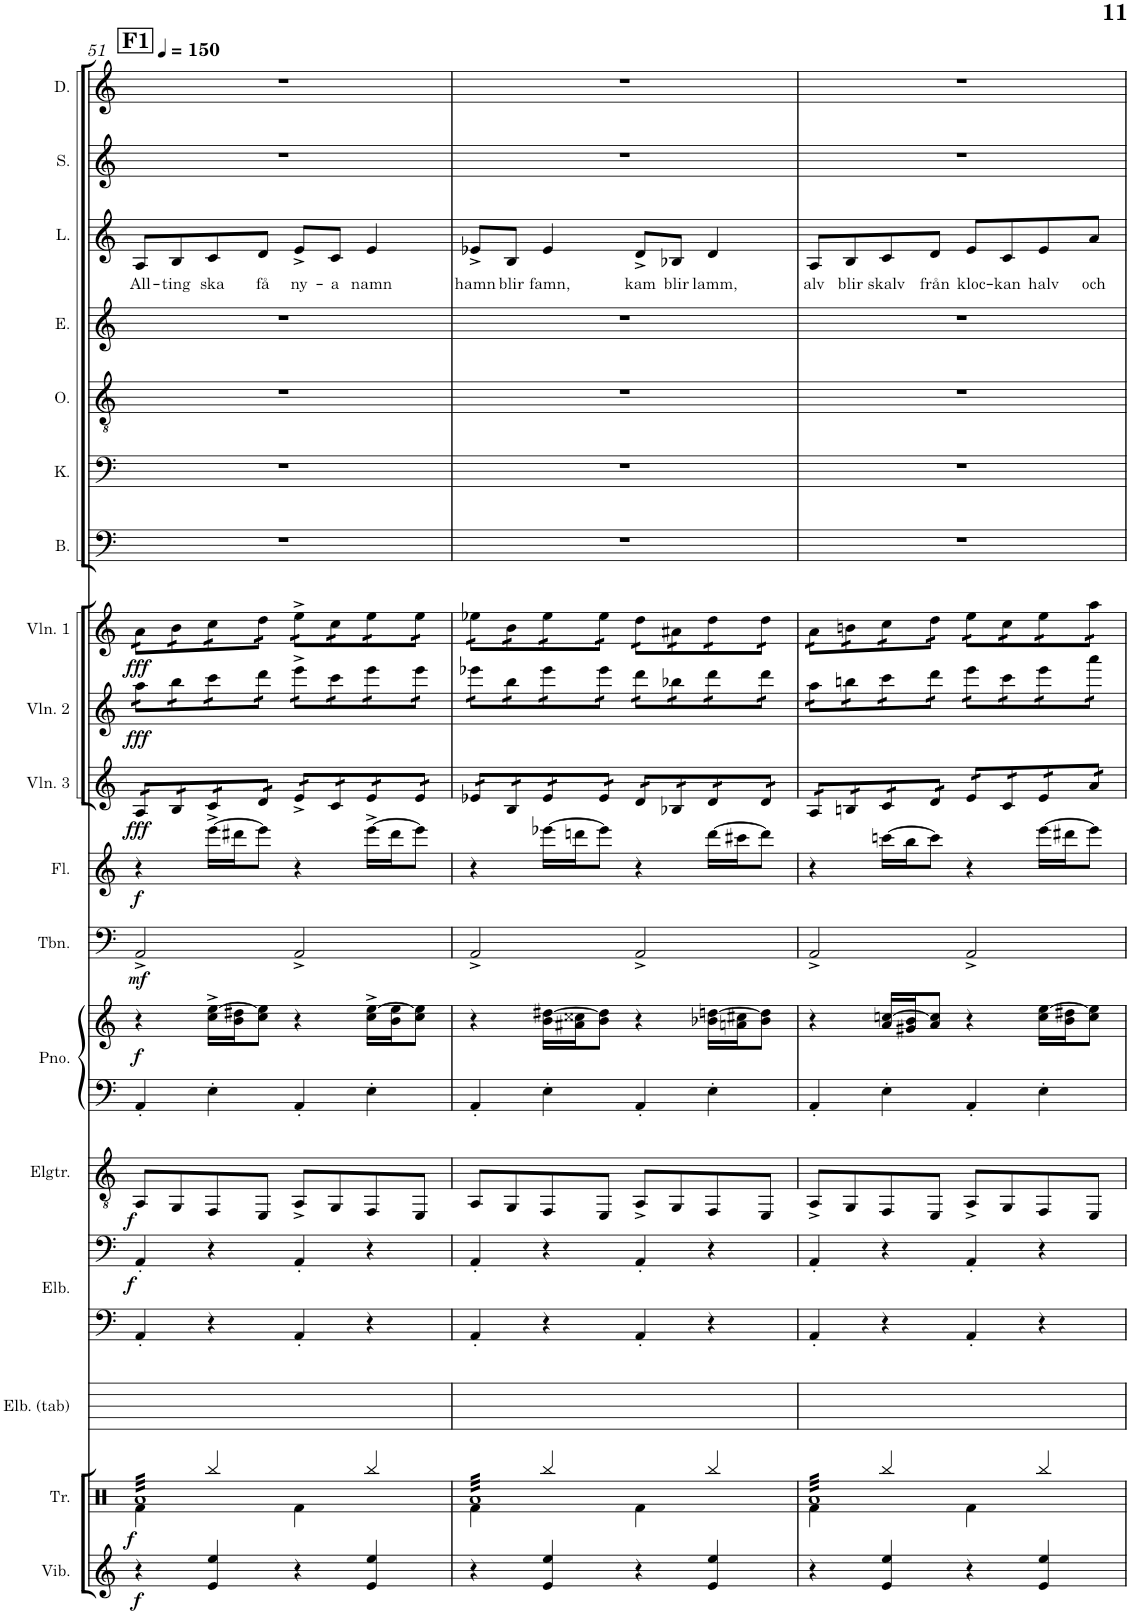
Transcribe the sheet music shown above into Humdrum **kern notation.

**kern	**dynam	**kern	**kern	**dynam	**kern	**dynam	**kern	**kern	**dynam	**kern	**dynam	**kern	**dynam	**kern	**dynam	**kern	**dynam	**kern	**dynam	**kern	**text
*part10	*part10	*part9	*part9	*part9	*part8	*part8	*part7	*part7	*part7	*part6	*part6	*part5	*part5	*part4	*part4	*part3	*part3	*part2	*part2	*part1	*part1
*staff12	*staff12	*staff11	*staff10	*staff10/11	*staff9	*staff9	*staff8	*staff7	*staff7/8	*staff6	*staff6	*staff5	*staff5	*staff4	*staff4	*staff3	*staff3	*staff2	*staff2	*staff1	*staff1
*I"Vibrafon	*	*I"Elbas	*	*	*I"Elgitarr	*	*I"Piano	*	*	*I"Trombon	*	*I"Tvärflöjt	*	*I"Violin 3	*	*I"Violin 2	*	*I"Violin 1	*	*I"Libby	*
*I'Vib.	*	*I'Elb.	*	*	*I'Elgtr.	*	*I'Pno.	*	*	*I'Tbn.	*	*	*	*I'Vln. 3	*	*I'Vln. 2	*	*I'Vln. 1	*	*I'L.	*
!!LO:PB:g=z
*clefG2	*	*clefF4	*clefF4	*	*clefGv2	*	*clefF4	*clefG2	*	*clefF4	*	*clefG2	*	*clefG2	*	*clefG2	*	*clefG2	*	*clefG2	*
*	*	*Trd7c12	*Trd7c12	*	*	*	*	*	*	*	*	*	*	*	*	*	*	*	*	*	*
*k[]	*	*k[]	*	*	*k[]	*	*k[]	*k[]	*	*k[]	*	*k[]	*	*k[]	*	*k[]	*	*k[]	*	*k[]	*
*M4/4	*	*M4/4	*M4/4	*	*M4/4	*	*M4/4	*M4/4	*	*M4/4	*	*M4/4	*	*M4/4	*	*M4/4	*	*M4/4	*	*M4/4	*
=51	=51	=51	=51	=51	=51	=51	=51	=51	=51	=51	=51	=51	=51	=51	=51	=51	=51	=51	=51	=51	=51
!	!LO:DY:b	!	!	!LO:DY:b	!	!LO:DY:b	!	!	!LO:DY:b	!	!LO:DY:b	!	!LO:DY:b	!	!LO:DY:b	!	!LO:DY:b	!	!LO:DY:b	!	!LO:LY:b
*	*	*	*	*	*	*	*	*	*	*	*	*	*	*tremolo	*	*	*	*	*	*	*
*	*	*	*	*	*	*	*	*	*	*	*	*	*	*	*	*tremolo	*	*	*	*	*
*	*	*	*	*	*	*	*	*	*	*	*	*	*	*	*	*	*	*tremolo	*	*	*
4r	f	4AA'/	4AA'/	f	8AA/L	f	4AA'/	4r	f	2AA^/	mf	4r	f	16A/LL	fff	16aa\LL	fff	16a\LL	fff	8A/L	All-
.	.	.	.	.	.	.	.	.	.	.	.	.	.	16A/	.	16aa\	.	16a\	.	.	.
!	!	!	!	!	!	!	!	!	!	!	!	!	!	!	!	!	!	!	!	!	!LO:LY:b
.	.	.	.	.	8GG/	.	.	.	.	.	.	.	.	16B/	.	16bb\	.	16b\	.	8B/	-ting
.	.	.	.	.	.	.	.	.	.	.	.	.	.	16B/	.	16bb\	.	16b\	.	.	.
!	!	!	!	!	!	!	!	!	!	!	!	!	!	!	!	!	!	!	!	!	!LO:LY:b
4e/ 4ee/	.	4r	4r	.	8FF/	.	4E'\	16cc\^ [16ee\^LL	.	.	.	[16eee^\LL	.	16c/	.	16ccc\	.	16cc\	.	8c/	ska
.	.	.	.	.	.	.	.	16b\ 16dd#X\J	.	.	.	16ddd#X\J	.	16c/	.	16ccc\	.	16cc\	.	.	.
!	!	!	!	!	!	!	!	!	!	!	!	!	!	!	!	!	!	!	!	!	!LO:LY:b
.	.	.	.	.	8EE/J	.	.	8cc\ 8ee\]J	.	.	.	8eee\J]	.	16d/	.	16ddd\	.	16dd\	.	8d/J	få
.	.	.	.	.	.	.	.	.	.	.	.	.	.	16d/JJ	.	16ddd\JJ	.	16dd\JJ	.	.	.
!	!	!	!	!	!	!	!	!	!	!	!	!	!	!	!	!	!	!	!	!	!LO:LY:b
4r	.	4AA'/	4AA'/	.	8AA^/L	.	4AA'/	4r	.	2AA^/	.	4r	.	16e^/LL	.	16eee^\LL	.	16ee^\LL	.	8e^/L	ny-
.	.	.	.	.	.	.	.	.	.	.	.	.	.	16e^/	.	16eee^\	.	16ee^\	.	.	.
!	!	!	!	!	!	!	!	!	!	!	!	!	!	!	!	!	!	!	!	!	!LO:LY:b
.	.	.	.	.	8GG/	.	.	.	.	.	.	.	.	16c/	.	16ccc\	.	16cc\	.	8c/J	-a
.	.	.	.	.	.	.	.	.	.	.	.	.	.	16c/	.	16ccc\	.	16cc\	.	.	.
!	!	!	!	!	!	!	!	!	!	!	!	!	!	!	!	!	!	!	!	!	!LO:LY:b
4e/ 4ee/	.	4r	4r	.	8FF/	.	4E'\	16cc\^ [16ee\^LL	.	.	.	[16eee^\LL	.	16e/	.	16eee\	.	16ee\	.	4e/	namn
.	.	.	.	.	.	.	.	16b\ 16ee\J	.	.	.	16ddd#\J	.	16e/	.	16eee\	.	16ee\	.	.	.
.	.	.	.	.	8EE/J	.	.	8cc\ 8ee\]J	.	.	.	8eee\J]	.	16e/	.	16eee\	.	16ee\	.	.	.
.	.	.	.	.	.	.	.	.	.	.	.	.	.	16e/JJ	.	16eee\JJ	.	16ee\JJ	.	.	.
=52	=52	=52	=52	=52	=52	=52	=52	=52	=52	=52	=52	=52	=52	=52	=52	=52	=52	=52	=52	=52	=52
!	!	!	!	!	!	!	!	!	!	!	!	!	!	!	!	!	!	!	!	!	!LO:LY:b
4r	.	4AA'/	4AA'/	.	8AA/L	.	4AA'/	4r	.	2AA^/	.	4r	.	16e-X/LL	.	16eee-X\LL	.	16ee-X\LL	.	8e-X^/L	hamn
.	.	.	.	.	.	.	.	.	.	.	.	.	.	16e-X/	.	16eee-X\	.	16ee-X\	.	.	.
!	!	!	!	!	!	!	!	!	!	!	!	!	!	!	!	!	!	!	!	!	!LO:LY:b
.	.	.	.	.	8GG/	.	.	.	.	.	.	.	.	16B/	.	16bb\	.	16b\	.	8B/J	blir
.	.	.	.	.	.	.	.	.	.	.	.	.	.	16B/	.	16bb\	.	16b\	.	.	.
!	!	!	!	!	!	!	!	!	!	!	!	!	!	!	!	!	!	!	!	!	!LO:LY:b
4e/ 4ee/	.	4r	4r	.	8FF/	.	4E'\	16b\ [16dd#X\LL	.	.	.	[16eee-X\LL	.	16e-/	.	16eee-\	.	16ee-\	.	4e-/	famn,
.	.	.	.	.	.	.	.	16a#X\ 16cc##X\J	.	.	.	16dddn\J	.	16e-/	.	16eee-\	.	16ee-\	.	.	.
.	.	.	.	.	8EE/J	.	.	8b\ 8dd#\]J	.	.	.	8eee-\J]	.	16e-/	.	16eee-\	.	16ee-\	.	.	.
.	.	.	.	.	.	.	.	.	.	.	.	.	.	16e-/JJ	.	16eee-\JJ	.	16ee-\JJ	.	.	.
!	!	!	!	!	!	!	!	!	!	!	!	!	!	!	!	!	!	!	!	!	!LO:LY:b
4r	.	4AA'/	4AA'/	.	8AA^/L	.	4AA'/	4r	.	2AA^/	.	4r	.	16d/LL	.	16ddd\LL	.	16dd\LL	.	8d^/L	kam
.	.	.	.	.	.	.	.	.	.	.	.	.	.	16d/	.	16ddd\	.	16dd\	.	.	.
!	!	!	!	!	!	!	!	!	!	!	!	!	!	!	!	!	!	!	!	!	!LO:LY:b
.	.	.	.	.	8GG/	.	.	.	.	.	.	.	.	16B-X/	.	16bb-X\	.	16a#X\	.	8B-X/J	blir
.	.	.	.	.	.	.	.	.	.	.	.	.	.	16B-X/	.	16bb-X\	.	16a#X\	.	.	.
!	!	!	!	!	!	!	!	!	!	!	!	!	!	!	!	!	!	!	!	!	!LO:LY:b
4e/ 4ee/	.	4r	4r	.	8FF/	.	4E'\	16b-X\ [16ddn\LL	.	.	.	[16ddd\LL	.	16d/	.	16ddd\	.	16dd\	.	4d/	lamm,
.	.	.	.	.	.	.	.	16an\ 16cc#X\J	.	.	.	16ccc#X\J	.	16d/	.	16ddd\	.	16dd\	.	.	.
.	.	.	.	.	8EE/J	.	.	8b-\ 8dd\]J	.	.	.	8ddd\J]	.	16d/	.	16ddd\	.	16dd\	.	.	.
.	.	.	.	.	.	.	.	.	.	.	.	.	.	16d/JJ	.	16ddd\JJ	.	16dd\JJ	.	.	.
=53	=53	=53	=53	=53	=53	=53	=53	=53	=53	=53	=53	=53	=53	=53	=53	=53	=53	=53	=53	=53	=53
!	!	!	!	!	!	!	!	!	!	!	!	!	!	!	!	!	!	!	!	!	!LO:LY:b
4r	.	4AA'/	4AA'/	.	8AA^/L	.	4AA'/	4r	.	2AA^/	.	4r	.	16A/LL	.	16aa\LL	.	16a\LL	.	8A/L	alv
.	.	.	.	.	.	.	.	.	.	.	.	.	.	16A/	.	16aa\	.	16a\	.	.	.
!	!	!	!	!	!	!	!	!	!	!	!	!	!	!	!	!	!	!	!	!	!LO:LY:b
.	.	.	.	.	8GG/	.	.	.	.	.	.	.	.	16Bn/	.	16bbn\	.	16bn\	.	8B/	blir
.	.	.	.	.	.	.	.	.	.	.	.	.	.	16Bn/	.	16bbn\	.	16bn\	.	.	.
!	!	!	!	!	!	!	!	!	!	!	!	!	!	!	!	!	!	!	!	!	!LO:LY:b
4e/ 4ee/	.	4r	4r	.	8FF/	.	4E'\	16a/ [16ccn/LL	.	.	.	[16cccn\LL	.	16c/	.	16ccc\	.	16cc\	.	8c/	skalv
.	.	.	.	.	.	.	.	16g#X/ 16b/J	.	.	.	16bb\J	.	16c/	.	16ccc\	.	16cc\	.	.	.
!	!	!	!	!	!	!	!	!	!	!	!	!	!	!	!	!	!	!	!	!	!LO:LY:b
.	.	.	.	.	8EE/J	.	.	8a/ 8cc/]J	.	.	.	8ccc\J]	.	16d/	.	16ddd\	.	16dd\	.	8d/J	från
.	.	.	.	.	.	.	.	.	.	.	.	.	.	16d/JJ	.	16ddd\JJ	.	16dd\JJ	.	.	.
!	!	!	!	!	!	!	!	!	!	!	!	!	!	!	!	!	!	!	!	!	!LO:LY:b
4r	.	4AA'/	4AA'/	.	8AA^/L	.	4AA'/	4r	.	2AA^/	.	4r	.	16e/LL	.	16eee\LL	.	16ee\LL	.	8e/L	kloc-
.	.	.	.	.	.	.	.	.	.	.	.	.	.	16e/	.	16eee\	.	16ee\	.	.	.
!	!	!	!	!	!	!	!	!	!	!	!	!	!	!	!	!	!	!	!	!	!LO:LY:b
.	.	.	.	.	8GG/	.	.	.	.	.	.	.	.	16c/	.	16ccc\	.	16cc\	.	8c/	-kan
.	.	.	.	.	.	.	.	.	.	.	.	.	.	16c/	.	16ccc\	.	16cc\	.	.	.
!	!	!	!	!	!	!	!	!	!	!	!	!	!	!	!	!	!	!	!	!	!LO:LY:b
4e/ 4ee/	.	4r	4r	.	8FF/	.	4E'\	16cc\ [16ee\LL	.	.	.	[16eee\LL	.	16e/	.	16eee\	.	16ee\	.	8e/	halv
.	.	.	.	.	.	.	.	16b\ 16dd#X\J	.	.	.	16ddd#X\J	.	16e/	.	16eee\	.	16ee\	.	.	.
!	!	!	!	!	!	!	!	!	!	!	!	!	!	!	!	!	!	!	!	!	!LO:LY:b
.	.	.	.	.	8EE/J	.	.	8cc\ 8ee\]J	.	.	.	8eee\J]	.	16a/	.	16aaa\	.	16aa\	.	8a/J	och
.	.	.	.	.	.	.	.	.	.	.	.	.	.	16a/JJ	.	16aaa\JJ	.	16aa\JJ	.	.	.
*	*	*	*	*	*	*	*	*	*	*	*	*	*	*	*	*	*	*Xtremolo	*	*	*
*	*	*	*	*	*	*	*	*	*	*	*	*	*	*	*	*Xtremolo	*	*	*	*	*
*	*	*	*	*	*	*	*	*	*	*	*	*	*	*Xtremolo	*	*	*	*	*	*	*
=	=	=	=	=	=	=	=	=	=	=	=	=	=	=	=	=	=	=	=	=	=
*-	*-	*-	*-	*-	*-	*-	*-	*-	*-	*-	*-	*-	*-	*-	*-	*-	*-	*-	*-	*-	*-
